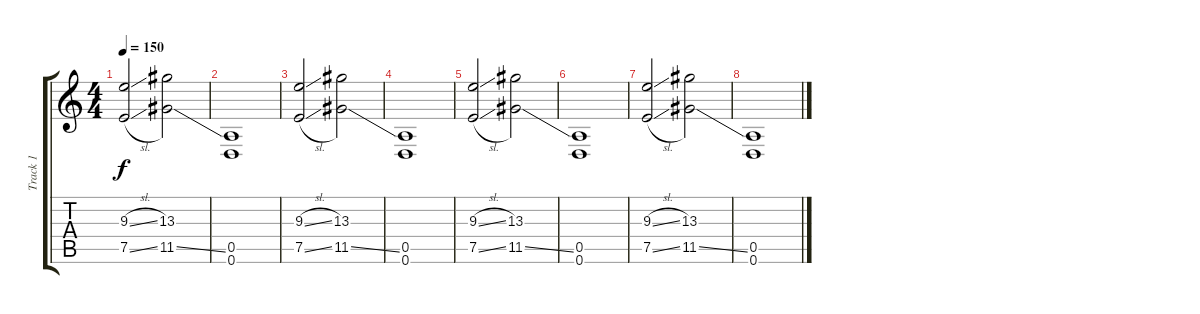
\track ("Track 1" "Track 1") {instrument distortionguitar}
\staff {score tabs}
\tuning (E4 B3 G3 D3 A2 D2) {hide}
\ts (4 4)
\tempo 150
\clef g2
\ks c
(9.3{sl} 7.5{sl}).2{dy f volume 13 instrument distortionguitar} (13.3 11.5{ss}).2 |
(0.5 0.6).1 |
(9.3{sl} 7.5{sl}).2 (13.3 11.5{ss}).2 |
(0.5 0.6).1 |
(9.3{sl} 7.5{sl}).2 (13.3 11.5{ss}).2 |
(0.5 0.6).1 |
(9.3{sl} 7.5{sl}).2 (13.3 11.5{ss}).2 |
(0.5 0.6).1
